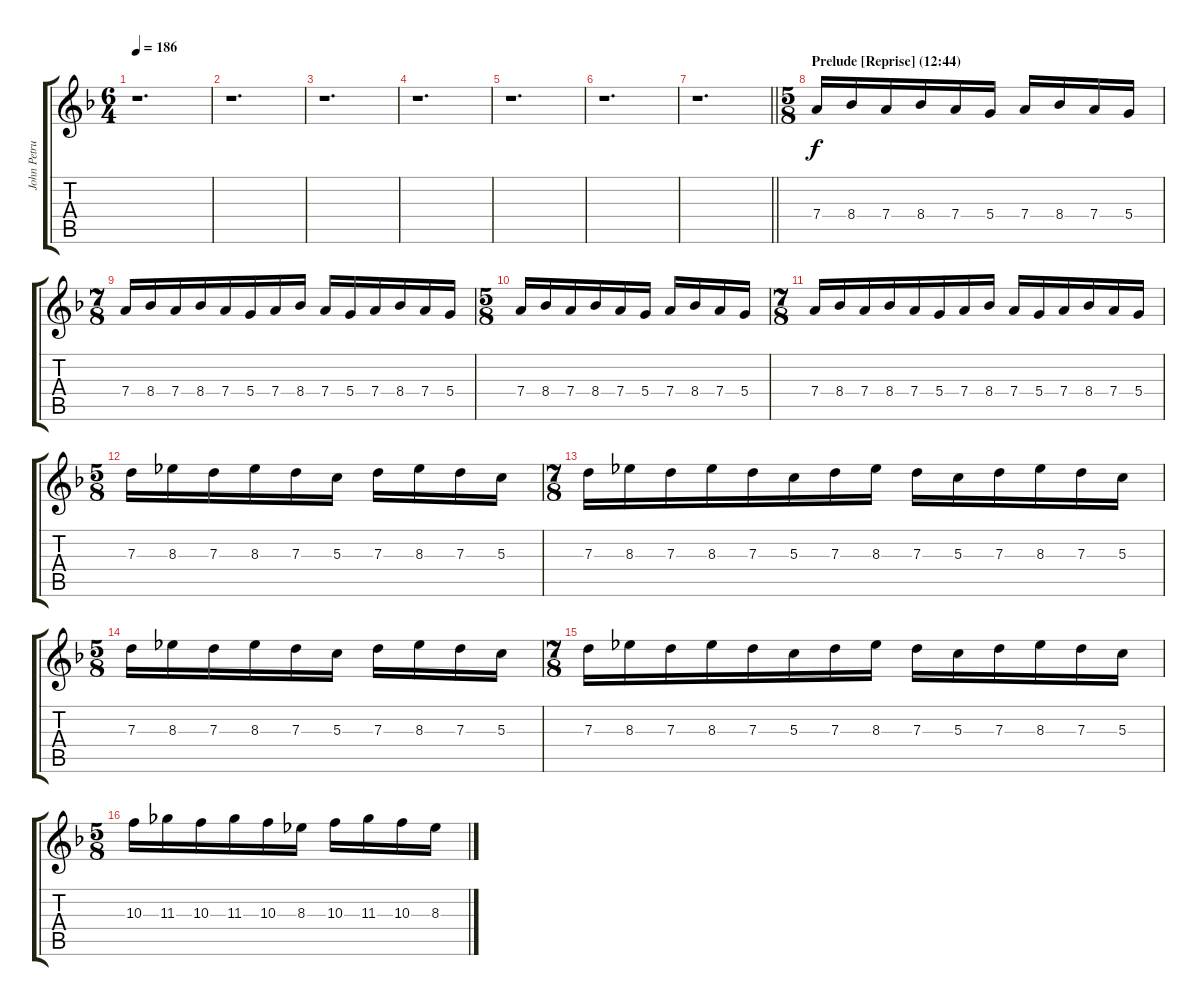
\track ("John Petrucci Lead" "John Petru") {instrument overdrivenguitar}
\staff {score tabs}
\tuning (E4 B3 G3 D3 A2 E2) {hide}
\ts (6 4)
\tempo 186
\clef g2
\ks dminor
r.1{d dy f} |
r.1{d} |
r.1{d} |
r.1{d} |
r.1{d} |
r.1{d} |
\barLineRight lightlight
r.1{d} |
\ts (5 8)
\section ("" "Prelude [Reprise] (12:44)")
7.4.16{volume 13} 8.4.16 7.4.16 8.4.16 7.4.16 5.4.16 7.4.16 8.4.16 7.4.16 5.4.16 |
\ts (7 8)
7.4.16 8.4.16 7.4.16 8.4.16 7.4.16 5.4.16 7.4.16 8.4.16 7.4.16 5.4.16 7.4.16 8.4.16 7.4.16 5.4.16 |
\ts (5 8)
7.4.16 8.4.16 7.4.16 8.4.16 7.4.16 5.4.16 7.4.16 8.4.16 7.4.16 5.4.16 |
\ts (7 8)
7.4.16 8.4.16 7.4.16 8.4.16 7.4.16 5.4.16 7.4.16 8.4.16 7.4.16 5.4.16 7.4.16 8.4.16 7.4.16 5.4.16 |
\ts (5 8)
7.3.16 8.3.16 7.3.16 8.3.16 7.3.16 5.3.16 7.3.16 8.3.16 7.3.16 5.3.16 |
\ts (7 8)
7.3.16 8.3.16 7.3.16 8.3.16 7.3.16 5.3.16 7.3.16 8.3.16 7.3.16 5.3.16 7.3.16 8.3.16 7.3.16 5.3.16 |
\ts (5 8)
7.3.16 8.3.16 7.3.16 8.3.16 7.3.16 5.3.16 7.3.16 8.3.16 7.3.16 5.3.16 |
\ts (7 8)
7.3.16 8.3.16 7.3.16 8.3.16 7.3.16 5.3.16 7.3.16 8.3.16 7.3.16 5.3.16 7.3.16 8.3.16 7.3.16 5.3.16 |
\ts (5 8)
10.3.16 11.3.16 10.3.16 11.3.16 10.3.16 8.3.16 10.3.16 11.3.16 10.3.16 8.3.16
